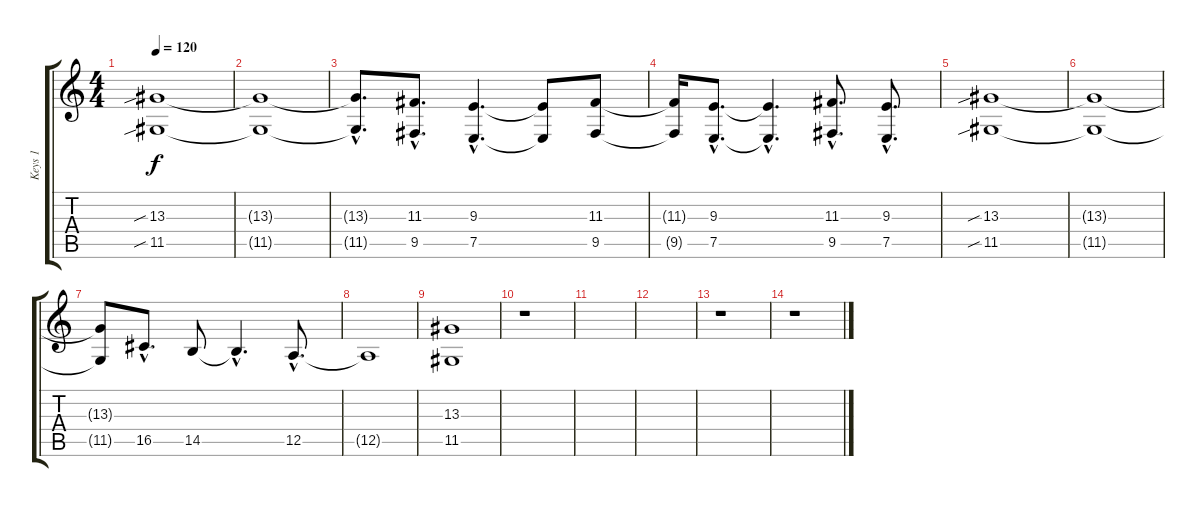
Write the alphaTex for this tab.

\track ("Keys 1" "Keys 1") {instrument synthstrings1}
\staff {score tabs}
\tuning (E4 B3 G3 D3 A2 E2) {hide}
\ts (4 4)
\tempo 120
\clef g2
\ks c
(13.3{sib} 11.5{sib}).1{dy f instrument synthstrings1} |
(13.3{t} 11.5{t}).1 |
(13.3{hac t} 11.5{hac t}).8{d} (11.3{hac} 9.5{hac}).8{d} (9.3{hac} 7.5{hac}).4{d} (9.3{t} 7.5{t}).8 (11.3 9.5).8 |
(11.3{t} 9.5{t}).16 (9.3{hac} 7.5{hac}).8{d} (9.3{hac t} 7.5{hac t}).4{d} (11.3{hac} 9.5{hac}).8{d} (9.3{hac} 7.5{hac}).8{d} |
(13.3{sib} 11.5{sib}).1 |
(13.3{t} 11.5{t}).1 |
(13.3{t} 11.5{t}).8 16.5{hac}.8{d} 14.5.8 14.5{hac t}.4{d} 12.5{hac}.8{d} |
12.5{t}.1 |
(13.3 11.5).1{volume 0} |
r.1 |
|
|
r.1 |
r.1
